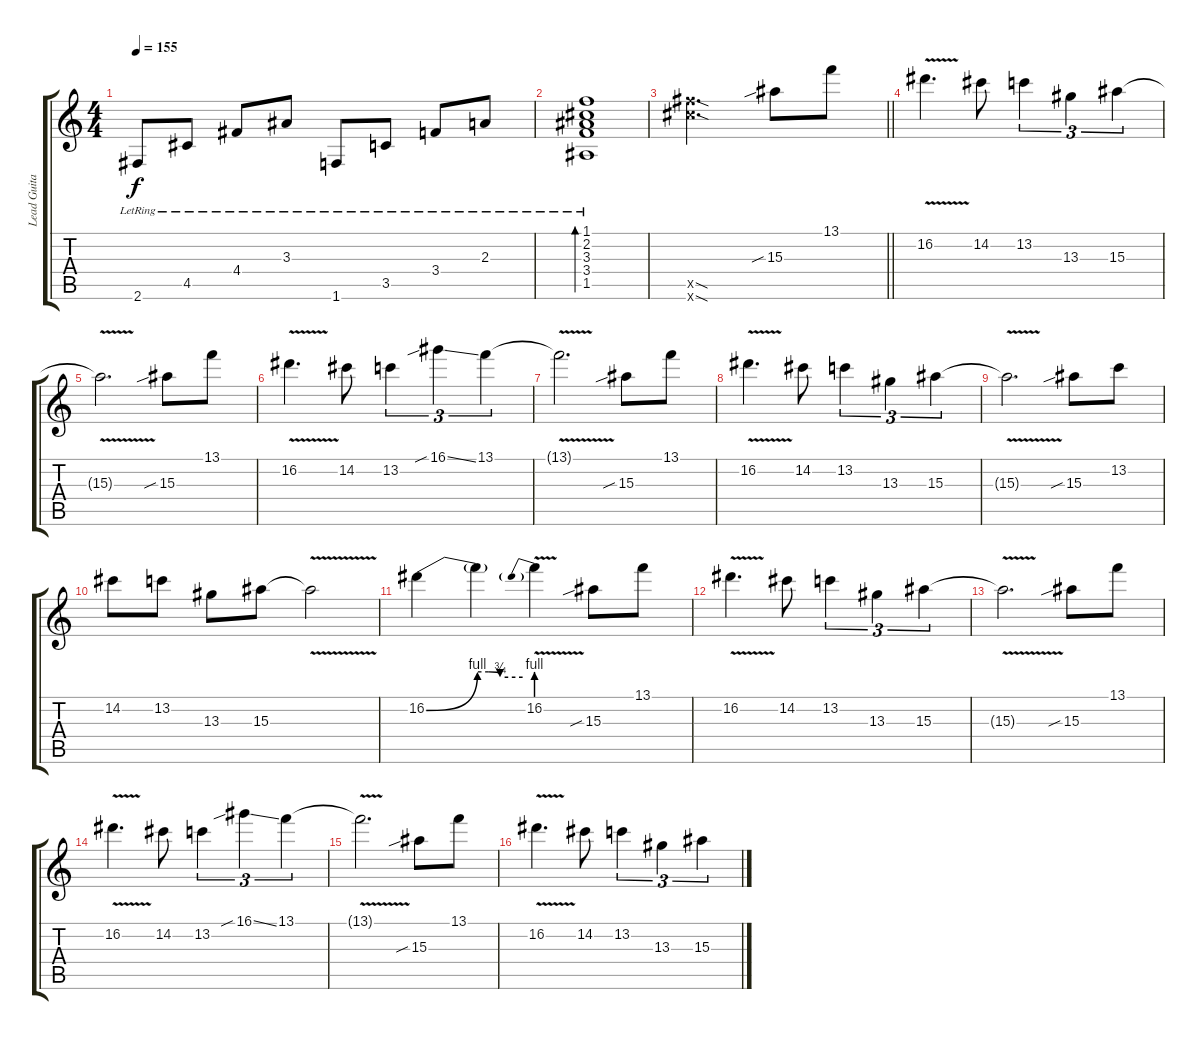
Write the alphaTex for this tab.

\track ("Lead Guitar" "Lead Guita") {instrument distortionguitar}
\staff {score tabs}
\tuning (E4 B3 G3 D3 A2 E2) {hide}
\ts (4 4)
\tempo 155
\clef g2
\ks c
2.6{lr}.8{dy f} 4.5{lr}.8 4.4{lr}.8 3.3{lr}.8 1.6{lr}.8 3.5{lr}.8 3.4{lr}.8 2.3{lr}.8 |
(1.1{lr} 2.2{lr} 3.3{lr} 3.4{lr} 1.5{lr}).1{bd 480} |
\barLineRight lightlight
(21.5{sod x} 21.6{sod x}).2{d instrument distortionguitar} 15.3{sib}.8 13.1.8 |
16.2{v}.4{d} 14.2.8 13.2.4{tu (3 2)} 13.3.4{tu (3 2)} 15.3.4{tu (3 2)} |
15.3{v t}.2{d} 15.3{sib}.8 13.1.8 |
16.2{v}.4{d} 14.2.8 13.2.4{tu (3 2)} 16.1{sib ss}.4{tu (3 2)} 13.1.4{tu (3 2)} |
13.1{v t}.2{d} 15.3{sib}.8 13.1.8 |
16.2{v}.4{d} 14.2.8 13.2.4{tu (3 2)} 13.3.4{tu (3 2)} 15.3.4{tu (3 2)} |
15.3{v t}.2{d} 15.3{sib}.8 13.2.8 |
14.2.8 13.2.8 13.3.8 15.3.8 15.3{v t}.2 |
16.2{be (bend 0 0 60 4)}.4 16.2{be (custom 0 4 15 4 30 3 60 3) t}.4 16.2{be (prebend 0 4 60 4) v}.4 15.3{sib}.8 13.1.8 |
16.2{v}.4{d} 14.2.8 13.2.4{tu (3 2)} 13.3.4{tu (3 2)} 15.3.4{tu (3 2)} |
15.3{v t}.2{d} 15.3{sib}.8 13.1.8 |
16.2{v}.4{d} 14.2.8 13.2.4{tu (3 2)} 16.1{sib ss}.4{tu (3 2)} 13.1.4{tu (3 2)} |
13.1{v t}.2{d} 15.3{sib}.8 13.1.8 |
16.2{v}.4{d} 14.2.8 13.2.4{tu (3 2)} 13.3.4{tu (3 2)} 15.3.4{tu (3 2)}
